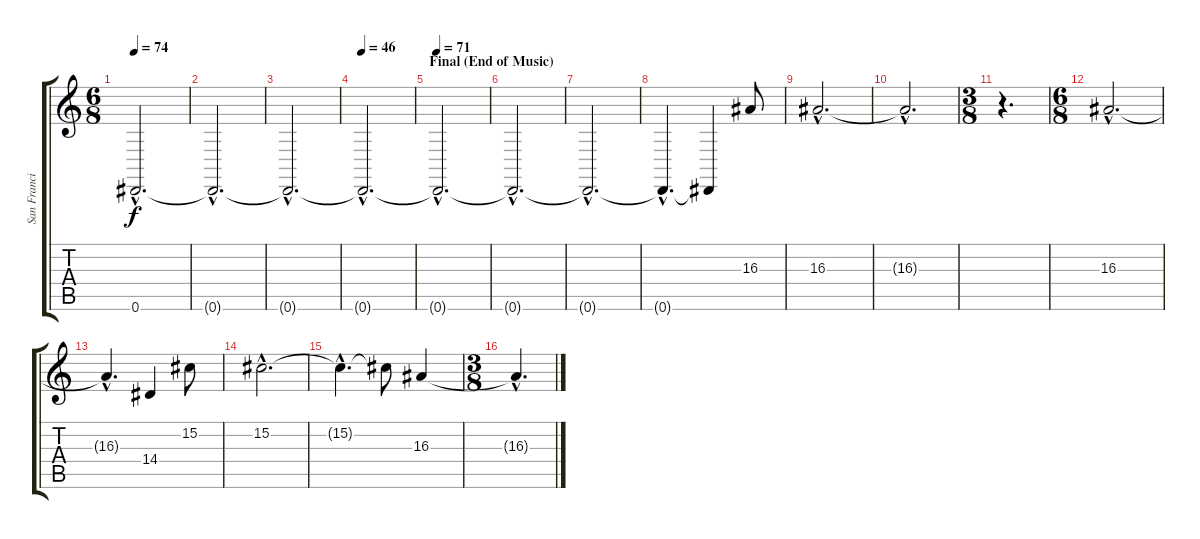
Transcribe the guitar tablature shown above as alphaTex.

\track ("San Francisco Symphony Orchestra" "San Franci") {instrument stringensemble1}
\staff {score tabs}
\tuning (Eb4 Bb3 Gb3 Db3 Ab2 Eb2) {hide}
\ts (6 8)
\tempo 74
\clef g2
\ks c
0.6{hac t}.2{d dy f} |
0.6{hac t}.2{d} |
0.6{hac t}.2{d} |
\tempo 46
0.6{hac t}.2{d} |
\section ("" "Final (End of Music)")
\tempo 71
0.6{hac t}.2{d} |
0.6{hac t}.2{d} |
0.6{hac t}.2{d} |
0.6{hac t}.4{d} 0.6{t}.4 16.3.8 |
16.3{hac}.2{d} |
16.3{hac t}.2{d} |
\ts (3 8)
r.4{d} |
\ts (6 8)
16.3{hac}.2{d} |
16.3{hac t}.4{d} 14.4.4 15.2.8 |
15.2{hac}.2{d} |
15.2{hac t}.4{d} 15.2{t}.8 16.3.4 |
\ts (3 8)
16.3{hac t}.4{d}
